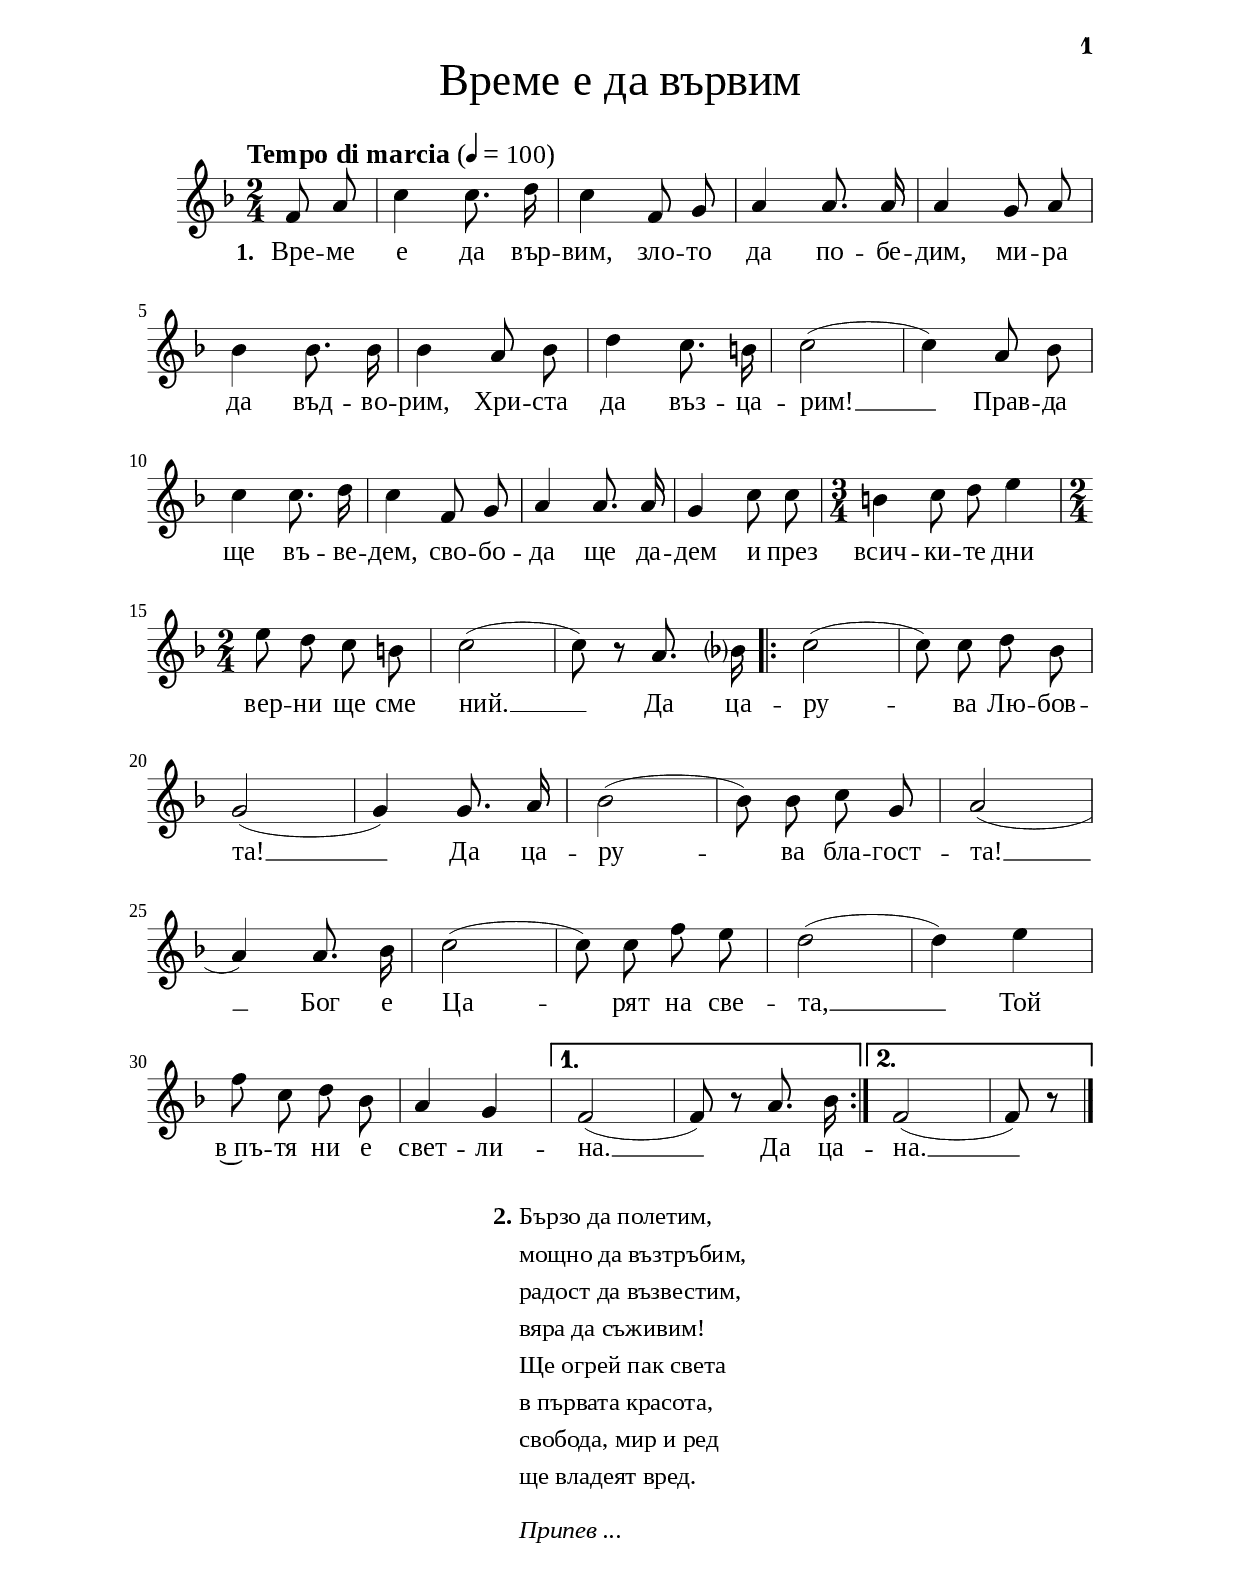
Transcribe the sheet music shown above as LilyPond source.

\version "2.24.4"

% include paper part and global functions
\include "include/globals.ily"

\bookpart {
  \label #'ref042
  \tocItem \markup "Време е да вървим"
  \include "include/bookpart-paper.ily"
  \score {
    \include "include/score-layout.ily"

    \new Voice \absolute  {
      \clef treble
      \key f \major
      \time 2/4
      \tempoFunc "Tempo di marcia" 4 "100"
      \autoBeamOff
      \partial 4

      f'8 a'8 | c''4 c''8. d''16 |  c''4 f'8 g'8 | a'4 a'8. a'16 | a'4 g'8 a'8  \break

      bes'4 bes'8. bes'16 | bes'4 a'8 bes'8 | d''4 c''8. b'16 | c''2 (| c''4) a'8 bes'8 | \break

      c''4 c''8. d''16 | c''4 f'8 g'8 | a'4 a'8. a'16 | g'4 c''8 c''8 | \time 3/4 b'4 c''8 d''8 e''4| \break


      \time 2/4 e''8 d''8 c''8 b'8 | c''2 (| c''8) r8 a'8. bes'?16 | \repeat volta 2 {
        c''2 (| c''8) c''8 d''8 bes'8  |\break

        g'2 (| g'4 ) g'8. a'16| bes'2 ( |  bes'8 ) bes'8 c''8 g'8|   a'2 ( | \break

        a'4 ) a'8. bes'16| c''2 ( | c''8 ) c''8 f''8 e''8 | d''2 (|d''4 ) e''4 \break

        f''8 c''8 d''8 bes'8 | a'4 g'4 |
      } \alternative { { f'2 ( | f'8 ) r8 a'8. bes'16 | } { f'2 (| f' 8 ) r8 \bar "|." \break } }

    }

    \addlyrics {
      \set stanza = "1. " Вре -- ме е да вър -- вим, зло -- то да по -- бе -- дим, ми -- ра
      да въд -- во -- рим, Хри -- ста да въз -- ца -- рим! __   Прав -- да
      ще въ -- ве -- дем, сво -- бо -- да ще да -- дем и през всич -- ки -- те
      дни вер -- ни ще сме ний. __  Да ца -- ру -- ва Лю -- бов -- та! __
      Да ца -- ру -- ва бла -- гост -- та! __
      Бог е Ца -- рят на све -- та, __  Той в~пъ -- тя ни е свет -- ли  -- на. __ Да ца -- на. __
    }

    \header {
      title = \titleFunc #'ref_desc_1 "Време е да вървим" "Vreme e da vărvim"
    }

    \midi{}

  } % score
  \markup \vspace #1
  \markup \abs-fontsize #12 \override #`(baseline-skip . ,bgCoupletBaselineSkip) {

    \fill-line {
      \column {
        \line {
          \bold "2."
          \column {
            "Бързо да полетим,"
            "мощно да възтръбим,"
            "радост да възвестим,"
            "вяра да съживим! "
            "Ще огрей пак света "
            "в първата красота, "
            "свобода, мир и ред  "
            "ще владеят вред. "
          }
        }

        \vspace #1
        \line {
          \bold " "
          \column {
            \italic "  Припев ..."
          }
        }
      }
    }
  }
} % bookpart
